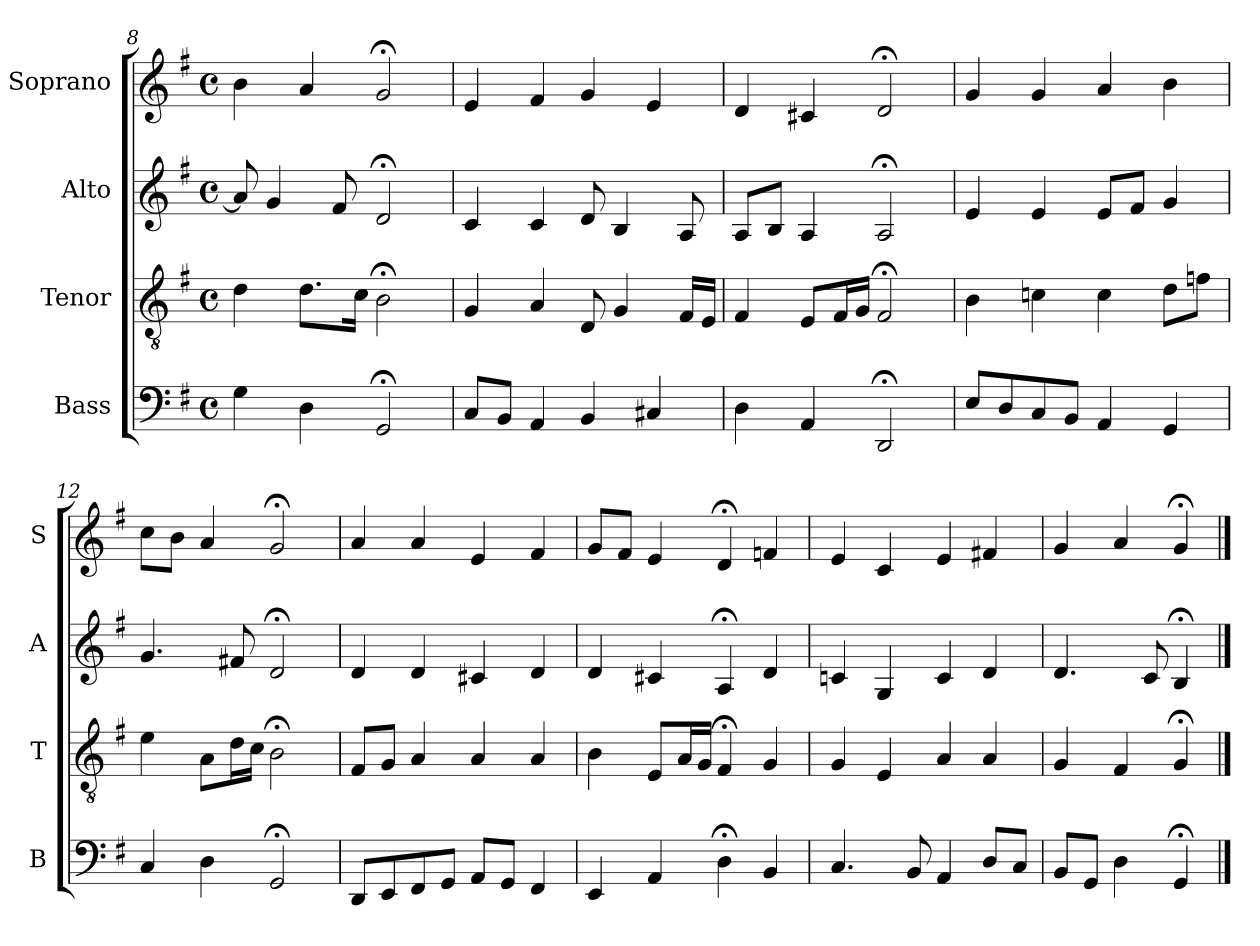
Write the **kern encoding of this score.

**kern	**kern	**kern	**kern
*part4	*part3	*part2	*part1
*staff4	*staff3	*staff2	*staff1
*I"Bass	*I"Tenor	*I"Alto	*I"Soprano
*I'B	*I'T	*I'A	*I'S
*clefF4	*clefGv2	*clefG2	*clefG2
*k[f#]	*k[f#]	*k[f#]	*k[f#]
*G:	*G:	*G:	*G:
*M4/4	*M4/4	*M4/4	*M4/4
*met(c)	*met(c)	*met(c)	*met(c)
=8	=8	=8	=8
4G	4d	8a]	4b
.	.	4g	.
4D	8.dL	.	4a
.	.	8f#	.
.	16cJk	.	.
2GG;<	2B;<	2d;<	2g;<
=9	=9	=9	=9
8CL	4G	4c	4e
8BBJ	.	.	.
4AA	4A	4c	4f#
4BB	8D	8d	4g
.	4G	4B	.
4C#X	.	.	4e
.	16F#LL	8A	.
.	16EJJ	.	.
=10	=10	=10	=10
4D	4F#	8AL	4d
.	.	8BJ	.
4AA	8EL	4A	4c#X
.	16F#L	.	.
.	16GJJ	.	.
2DD;<	2F#;<	2A;<	2d;<
=11	=11	=11	=11
8EL	4B	4e	4g
8D	.	.	.
8C	4cn	4e	4g
8BBJ	.	.	.
4AA	4c	8eL	4a
.	.	8f#J	.
4GG	8dL	4g	4b
.	8fnJ	.	.
=12	=12	=12	=12
4C	4e	4.g	8ccL
.	.	.	8bJ
4D	8AL	.	4a
.	16dL	8f#X	.
.	16cJJ	.	.
2GG;<	2B;<	2d;<	2g;<
=13	=13	=13	=13
8DDL	8F#L	4d	4a
8EE	8GJ	.	.
8FF#	4A	4d	4a
8GGJ	.	.	.
8AAL	4A	4c#X	4e
8GGJ	.	.	.
4FF#	4A	4d	4f#
=14	=14	=14	=14
4EE	4B	4d	8gL
.	.	.	8f#J
4AA	8EL	4c#X	4e
.	16AL	.	.
.	16GJJ	.	.
4D;<	4F#;<	4A;<	4d;<
4BB	4G	4d	4fn
=15	=15	=15	=15
4.C	4G	4cn	4e
.	4E	4G	4c
8BB	.	.	.
4AA	4A	4c	4e
8DL	4A	4d	4f#X
8CJ	.	.	.
=16	=16	=16	=16
8BBL	4G	4.d	4g
8GGJ	.	.	.
4D	4F#	.	4a
.	.	8c	.
4GG;<	4G;<	4B;<	4g;<
==	==	==	==
*-	*-	*-	*-
